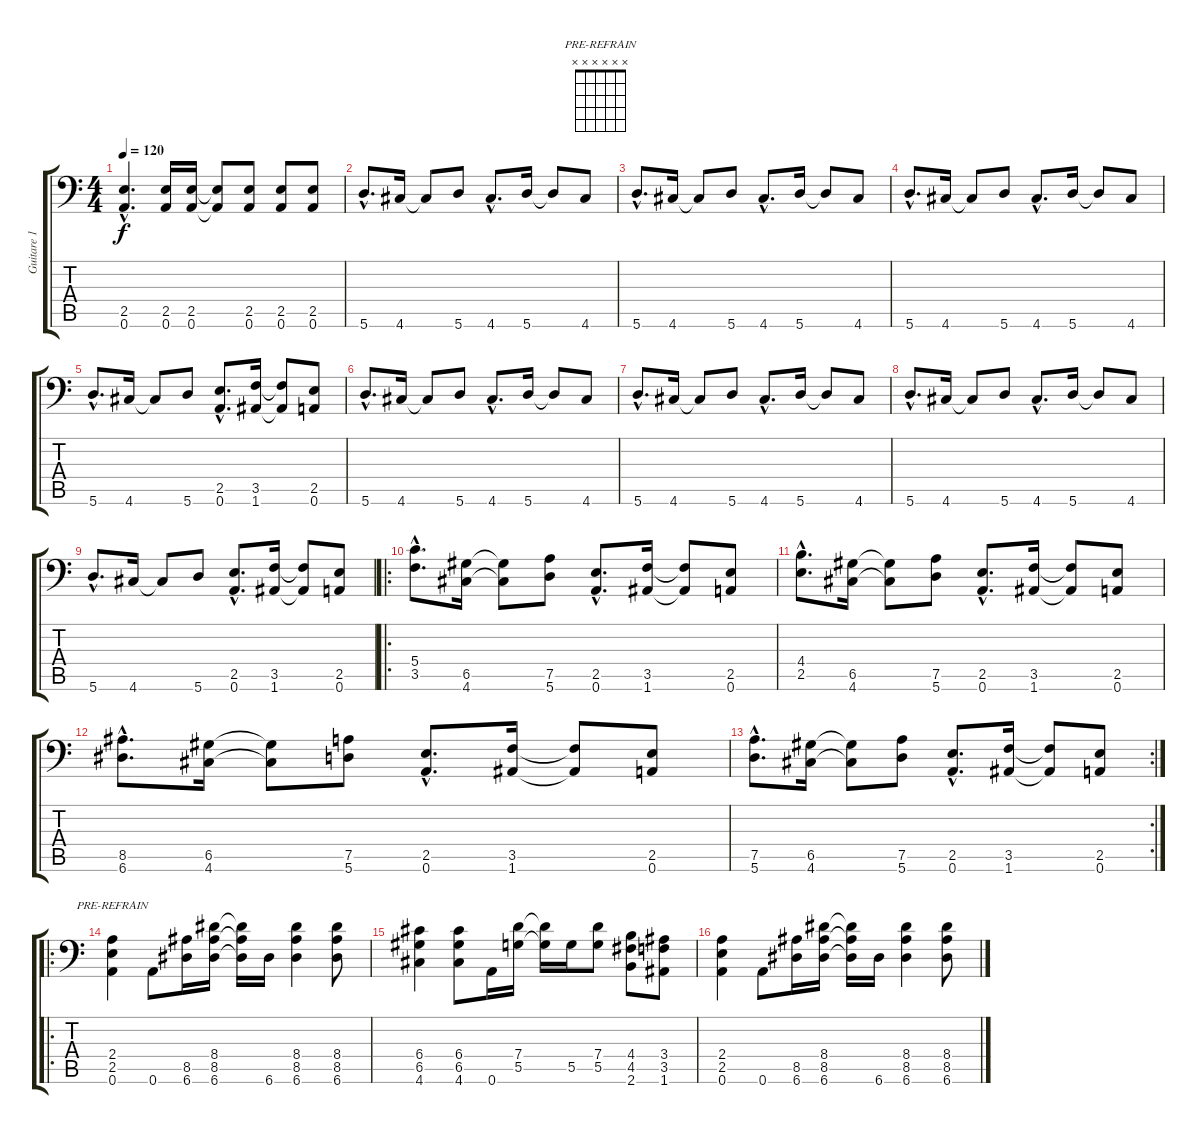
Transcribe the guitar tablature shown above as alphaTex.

\track ("Guitare 1" "Guitare 1") {instrument distortionguitar}
\staff {score tabs}
\tuning (D4 A3 F3 G2 D2 A1) {hide}
\chord ("PRE-REFRAIN" x x x x x x) {firstfret 0}
\ts (4 4)
\tempo 120
\clef f4
\ks c
(2.5{hac} 0.6{hac}).4{d dy f} (2.5 0.6).16 (2.5 0.6).16 (2.5{t} 0.6{t}).8 (2.5 0.6).8 (2.5 0.6).8 (2.5 0.6).8 |
5.6{hac}.8{d} 4.6.16 4.6{t}.8 5.6.8 4.6{hac}.8{d} 5.6.16 5.6{t}.8 4.6.8 |
5.6{hac}.8{d} 4.6.16 4.6{t}.8 5.6.8 4.6{hac}.8{d} 5.6.16 5.6{t}.8 4.6.8 |
5.6{hac}.8{d} 4.6.16 4.6{t}.8 5.6.8 4.6{hac}.8{d} 5.6.16 5.6{t}.8 4.6.8 |
5.6{hac}.8{d} 4.6.16 4.6{t}.8 5.6.8 (2.5{hac} 0.6{hac}).8{d} (3.5 1.6).16 (3.5{t} 1.6{t}).8 (2.5 0.6).8 |
5.6{hac}.8{d} 4.6.16 4.6{t}.8 5.6.8 4.6{hac}.8{d} 5.6.16 5.6{t}.8 4.6.8 |
5.6{hac}.8{d} 4.6.16 4.6{t}.8 5.6.8 4.6{hac}.8{d} 5.6.16 5.6{t}.8 4.6.8 |
5.6{hac}.8{d} 4.6.16 4.6{t}.8 5.6.8 4.6{hac}.8{d} 5.6.16 5.6{t}.8 4.6.8 |
5.6{hac}.8{d} 4.6.16 4.6{t}.8 5.6.8 (2.5{hac} 0.6{hac}).8{d} (3.5 1.6).16 (3.5{t} 1.6{t}).8 (2.5 0.6).8 |
\ro
(5.4{hac} 3.5{hac}).8{d} (6.5 4.6).16 (6.5{t} 4.6{t}).8 (7.5 5.6).8 (2.5{hac} 0.6{hac}).8{d} (3.5 1.6).16 (3.5{t} 1.6{t}).8 (2.5 0.6).8 |
(4.4{hac} 2.5{hac}).8{d} (6.5 4.6).16 (6.5{t} 4.6{t}).8 (7.5 5.6).8 (2.5{hac} 0.6{hac}).8{d} (3.5 1.6).16 (3.5{t} 1.6{t}).8 (2.5 0.6).8 |
(8.5{hac} 6.6{hac}).8{d} (6.5 4.6).16 (6.5{t} 4.6{t}).8 (7.5 5.6).8 (2.5{hac} 0.6{hac}).8{d} (3.5 1.6).16 (3.5{t} 1.6{t}).8 (2.5 0.6).8 |
\rc 2
(7.5{hac} 5.6{hac}).8{d} (6.5 4.6).16 (6.5{t} 4.6{t}).8 (7.5 5.6).8 (2.5{hac} 0.6{hac}).8{d} (3.5 1.6).16 (3.5{t} 1.6{t}).8 (2.5 0.6).8 |
\ro
(2.4 2.5 0.6).4{ch "PRE-REFRAIN"} 0.6.8 (8.5 6.6).16 (8.4 8.5 6.6).16 (8.4{t} 8.5{t} 6.6{t}).16 6.6.16 (8.4 8.5 6.6).4 (8.4 8.5 6.6).8 |
(6.4 6.5 4.6).4 (6.4 6.5 4.6).8 0.6.16 (7.4 5.5).16 (7.4{t} 5.5{t}).16 5.5.16 (7.4 5.5).8 (4.4 4.5 2.6).8 (3.4 3.5 1.6).8 |
(2.4 2.5 0.6).4 0.6.8 (8.5 6.6).16 (8.4 8.5 6.6).16 (8.4{t} 8.5{t} 6.6{t}).16 6.6.16 (8.4 8.5 6.6).4 (8.4 8.5 6.6).8
